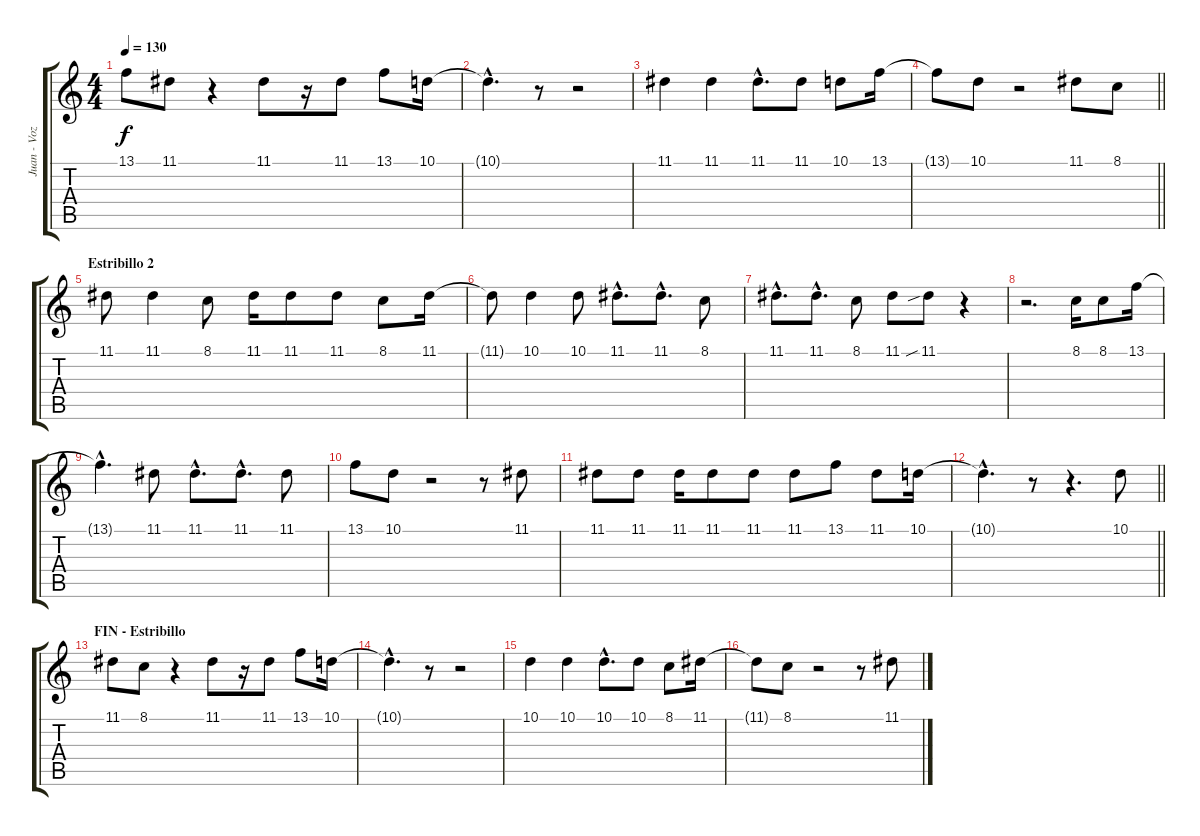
\track ("Juan - Voz" "Juan - Voz") {instrument lead8bassandlead}
\staff {score tabs}
\tuning (E4 B3 G3 D3 A2 E2) {hide}
\ts (4 4)
\tempo 130
\clef g2
\ks c
13.1.8{dy f} 11.1.8 r.4 11.1.8 r.16 11.1.8 13.1.8 10.1.16 |
10.1{hac t}.4{d} r.8 r.2 |
11.1.4 11.1.4 11.1{hac}.8{d} 11.1.8 10.1.8 13.1.16 |
\barLineRight lightlight
13.1{t}.8 10.1.8 r.2 11.1.8 8.1.8 |
\section ("" "Estribillo 2")
11.1.8 11.1.4 8.1.8 11.1.16 11.1.8 11.1.8 8.1.8 11.1.16 |
11.1{t}.8 10.1.4 10.1.8 11.1{hac}.8{d} 11.1{hac}.8{d} 8.1.8 |
11.1{hac}.8{d} 11.1{hac}.8{d} 8.1.8 11.1.8 11.1{sib}.8 r.4 |
r.2{d} 8.1.16 8.1.8 13.1.16 |
13.1{hac t}.4{d} 11.1.8 11.1{hac}.8{d} 11.1{hac}.8{d} 11.1.8 |
13.1.8 10.1.8 r.2 r.8 11.1.8 |
11.1.8 11.1.8 11.1.16 11.1.8 11.1.8 11.1.8 13.1.8 11.1.8 10.1.16 |
\barLineRight lightlight
10.1{hac t}.4{d} r.8 r.4{d} 10.1.8 |
\section ("" "FIN - Estribillo")
11.1.8 8.1.8 r.4 11.1.8 r.16 11.1.8 13.1.8 10.1.16 |
10.1{hac t}.4{d} r.8 r.2 |
10.1.4 10.1.4 10.1{hac}.8{d} 10.1.8 8.1.8 11.1.16 |
11.1{t}.8 8.1.8 r.2 r.8 11.1.8
